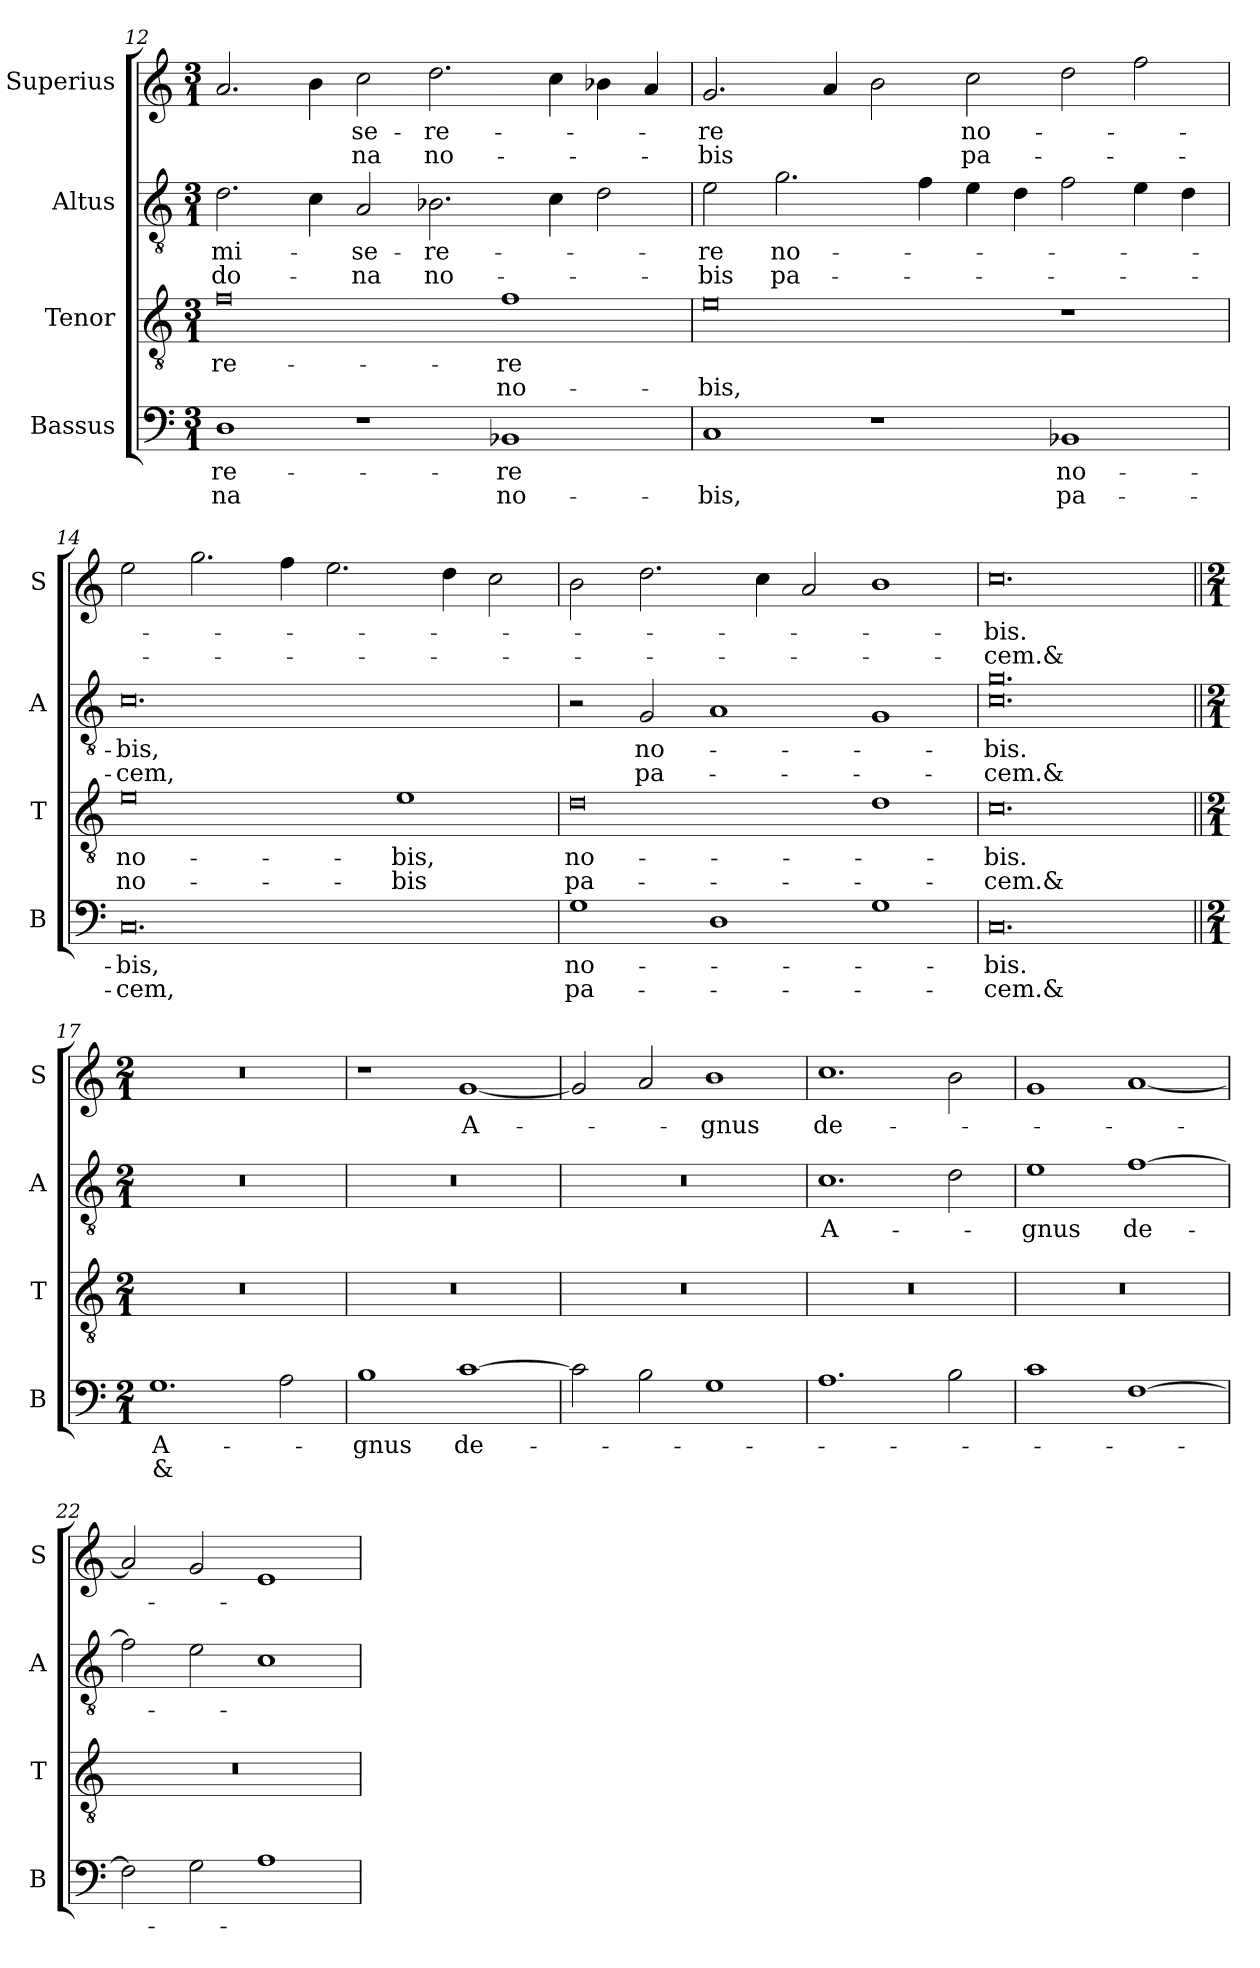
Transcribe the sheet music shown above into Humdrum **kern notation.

**kern	**text	**text	**kern	**text	**text	**kern	**text	**text	**kern	**text	**text
*part4	*part4	*part4	*part3	*part3	*part3	*part2	*part2	*part2	*part1	*part1	*part1
*staff4	*staff4	*staff4	*staff3	*staff3	*staff3	*staff2	*staff2	*staff2	*staff1	*staff1	*staff1
*I"Bassus	*	*	*I"Tenor	*	*	*I"Altus	*	*	*I"Superius	*	*
*I'B	*	*	*I'T	*	*	*I'A	*	*	*I'S	*	*
*clefF4	*	*	*clefGv2	*	*	*clefGv2	*	*	*clefG2	*	*
*k[]	*	*	*k[]	*	*	*k[]	*	*	*k[]	*	*
*M3/1	*	*	*M3/1	*	*	*M3/1	*	*	*M3/1	*	*
=12	=12	=12	=12	=12	=12	=12	=12	=12	=12	=12	=12
1D	-re-	-na	0f	-re-	.	2.d\	mi-	do-	2.a/	.	.
.	.	.	.	.	.	4c\	.	.	4b\	.	.
1r	.	.	.	.	.	2A/	-se-	-na	2cc\	-se-	-na
.	.	.	.	.	.	2.B-X\	-re-	no-	2.dd\	-re-	no-
1BB-X	-re	no-	1f	-re	no-	.	.	.	.	.	.
.	.	.	.	.	.	4c\	.	.	4cc\	.	.
.	.	.	.	.	.	2d\	.	.	4b-X\	.	.
.	.	.	.	.	.	.	.	.	4a/	.	.
=13	=13	=13	=13	=13	=13	=13	=13	=13	=13	=13	=13
1C	.	-bis,	0e	.	-bis,	2e\	-re	-bis	2.g/	-re	-bis
.	.	.	.	.	.	2.g\	no-	pa-	.	.	.
.	.	.	.	.	.	.	.	.	4a/	.	.
1r	.	.	.	.	.	.	.	.	2b\	.	.
.	.	.	.	.	.	4f\	.	.	.	.	.
.	.	.	.	.	.	4e\	.	.	2cc\	no-	pa-
.	.	.	.	.	.	4d\	.	.	.	.	.
1BB-X	no-	pa-	1r	.	.	2f\	.	.	2dd\	.	.
.	.	.	.	.	.	4e\	.	.	2ff\	.	.
.	.	.	.	.	.	4d\	.	.	.	.	.
=14	=14	=14	=14	=14	=14	=14	=14	=14	=14	=14	=14
0.C	-bis,	-cem,	0e	no-	no-	0.c	-bis,	-cem,	2ee\	.	.
.	.	.	.	.	.	.	.	.	2.gg\	.	.
.	.	.	.	.	.	.	.	.	4ff\	.	.
.	.	.	.	.	.	.	.	.	2.ee\	.	.
.	.	.	1e	-bis,	-bis	.	.	.	.	.	.
.	.	.	.	.	.	.	.	.	4dd\	.	.
.	.	.	.	.	.	.	.	.	2cc\	.	.
=15	=15	=15	=15	=15	=15	=15	=15	=15	=15	=15	=15
1G	no-	pa-	0d	no-	pa-	2r	.	.	2b\	.	.
.	.	.	.	.	.	2G/	no-	pa-	2.dd\	.	.
1D	.	.	.	.	.	1A	.	.	.	.	.
.	.	.	.	.	.	.	.	.	4cc\	.	.
.	.	.	.	.	.	.	.	.	2a/	.	.
1G	.	.	1d	.	.	1G	.	.	1b	.	.
=16	=16	=16	=16	=16	=16	=16	=16	=16	=16	=16	=16
*	*	*	*	*	*	*^	*	*	*	*	*
0.C	bis.	-cem.&	0.c	-bis.	-cem.&	0.c\	0.g/	-bis.	-cem.&	0.cc	-bis.	-cem.&
*	*	*	*	*	*	*v	*v	*	*	*	*	*
!!LO:LB:g=z
=17||	=17||	=17||	=17||	=17||	=17||	=17||	=17||	=17||	=17||	=17||	=17||
*M2/1	*	*	*M2/1	*	*	*M2/1	*	*	*M2/1	*	*
1.G	A-	&	0r	.	.	0r	.	.	0r	.	.
2A\	.	.	.	.	.	.	.	.	.	.	.
=18	=18	=18	=18	=18	=18	=18	=18	=18	=18	=18	=18
1B	-gnus	.	0r	.	.	0r	.	.	1r	.	.
[1c	de-	.	.	.	.	.	.	.	[1g	A-	.
=19	=19	=19	=19	=19	=19	=19	=19	=19	=19	=19	=19
2c\]	.	.	0r	.	.	0r	.	.	2g/]	.	.
2B\	.	.	.	.	.	.	.	.	2a/	.	.
1G	.	.	.	.	.	.	.	.	1b	-gnus	.
=20	=20	=20	=20	=20	=20	=20	=20	=20	=20	=20	=20
1.A	.	.	0r	.	.	1.c	A-	.	1.cc	de-	.
2B\	.	.	.	.	.	2d\	.	.	2b\	.	.
=21	=21	=21	=21	=21	=21	=21	=21	=21	=21	=21	=21
1c	.	.	0r	.	.	1e	-gnus	.	1g	.	.
[1F	.	.	.	.	.	[1f	de-	.	[1a	.	.
=22	=22	=22	=22	=22	=22	=22	=22	=22	=22	=22	=22
2F\]	.	.	0r	.	.	2f\]	.	.	2a/]	.	.
2G\	.	.	.	.	.	2e\	.	.	2g/	.	.
1A	.	.	.	.	.	1c	.	.	1e	.	.
=	=	=	=	=	=	=	=	=	=	=	=
*-	*-	*-	*-	*-	*-	*-	*-	*-	*-	*-	*-
